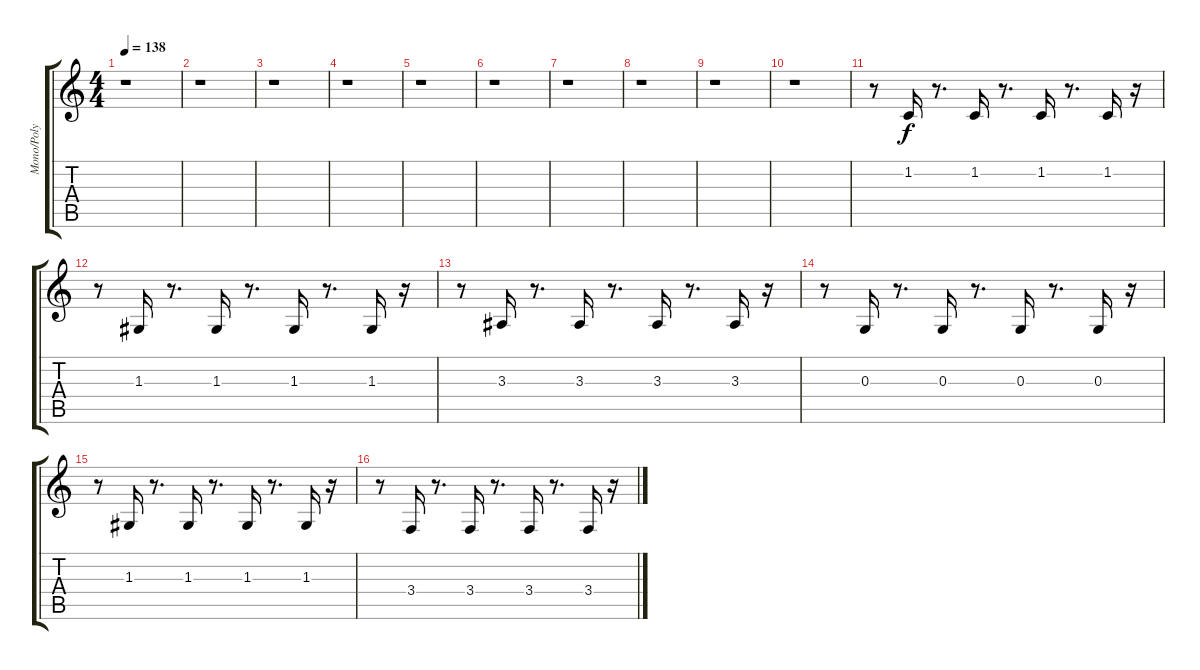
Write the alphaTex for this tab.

\track ("Mono/Poly" "Mono/Poly") {instrument lead2sawtooth}
\staff {score tabs}
\tuning (E4 B3 G3 D3 A2 E2) {hide}
\ts (4 4)
\tempo 138
\clef g2
\ks c
r.1{dy fff} |
r.1 |
r.1 |
r.1 |
r.1 |
r.1 |
r.1 |
r.1 |
r.1 |
r.1 |
r.8 1.2.16{dy f} r.8{d} 1.2.16 r.8{d} 1.2.16 r.8{d} 1.2.16 r.16 |
r.8 1.3.16 r.8{d} 1.3.16 r.8{d} 1.3.16 r.8{d} 1.3.16 r.16 |
r.8 3.3.16 r.8{d} 3.3.16 r.8{d} 3.3.16 r.8{d} 3.3.16 r.16 |
r.8 0.3.16 r.8{d} 0.3.16 r.8{d} 0.3.16 r.8{d} 0.3.16 r.16 |
r.8 1.3.16 r.8{d} 1.3.16 r.8{d} 1.3.16 r.8{d} 1.3.16 r.16 |
r.8 3.4.16 r.8{d} 3.4.16 r.8{d} 3.4.16 r.8{d} 3.4.16 r.16
